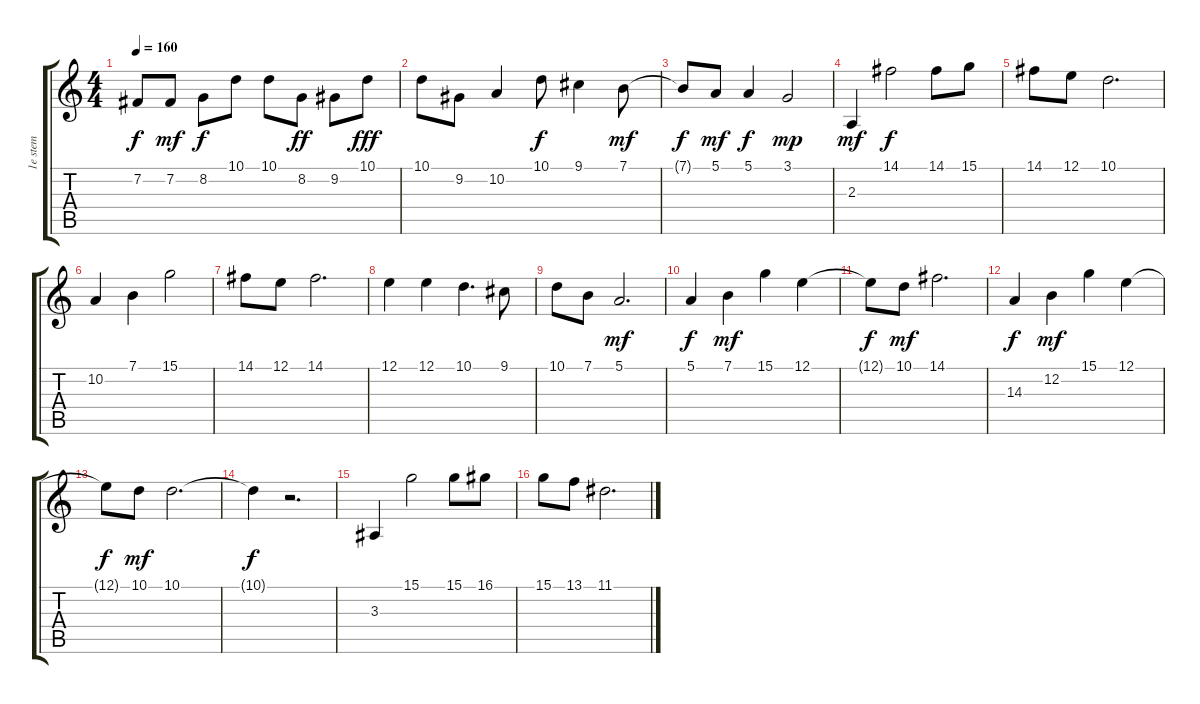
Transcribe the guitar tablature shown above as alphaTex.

\track ("1e stem" "1e stem") {instrument stringensemble1}
\staff {score tabs}
\tuning (E4 B3 G3 D3 A2 E2) {hide}
\ts (4 4)
\tempo 160
\clef g2
\ks c
7.2{t}.8{dy f} 7.2.8{dy mf} 8.2.8{dy f} 10.1.8 10.1.8 8.2.8{dy ff} 9.2.8 10.1.8{dy fff} |
10.1.8 9.2.8 10.2.4 10.1.8{dy f} 9.1.4 7.1.8{dy mf} |
7.1{t}.8{dy f} 5.1.8{dy mf} 5.1.4{dy f} 3.1.2{dy mp} |
2.3.4{dy mf} 14.1.2{dy f} 14.1.8 15.1.8 |
14.1.8 12.1.8 10.1.2{d} |
10.2.4 7.1.4 15.1.2 |
14.1.8 12.1.8 14.1.2{d} |
12.1.4 12.1.4 10.1.4{d} 9.1.8 |
10.1.8 7.1.8 5.1.2{d dy mf} |
5.1.4{dy f} 7.1.4{dy mf} 15.1.4 12.1.4 |
12.1{t}.8{dy f} 10.1.8{dy mf} 14.1.2{d} |
14.3.4{dy f} 12.2.4{dy mf} 15.1.4 12.1.4 |
12.1{t}.8{dy f} 10.1.8{dy mf} 10.1.2{d} |
10.1{t}.4{dy f} r.2{d} |
3.3.4 15.1.2 15.1.8 16.1.8 |
15.1.8 13.1.8 11.1.2{d}
